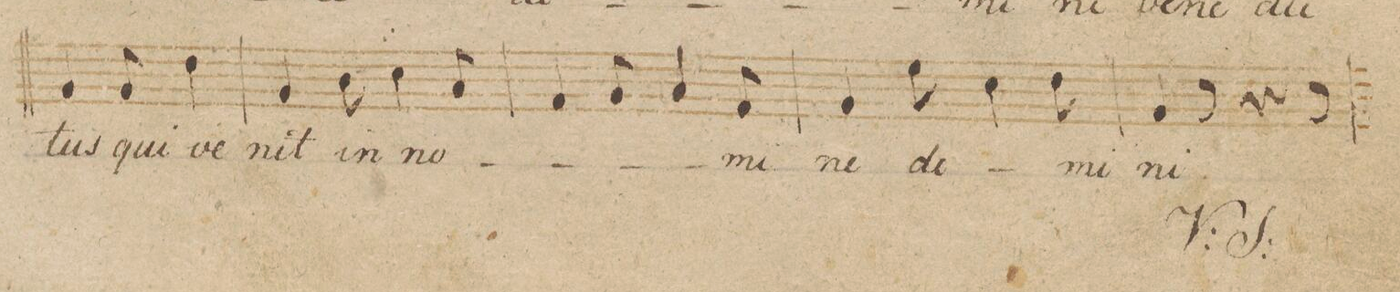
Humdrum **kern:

**kern	**text
*I"Basso.	*
*clefF4	*
*k[b-e-]	*
*M6/8	*
4BB-/	-tus
8BB-/	qui
4.F\	ve-
=63	=63
4BB-/	-nit
8D\	in
4E-\	no-
8C/	.
=64	=64
4AA/	.
8BB-/	.
4C/	.
8AA/	-mi-
=65	=65
4BB-/	-ne
8G\	do-
4E-\	.
8F\	-mi-
=66	=66
4BB-/	-ni
8r	.
4r	.
8r	.
=67	=67
*-	*-
